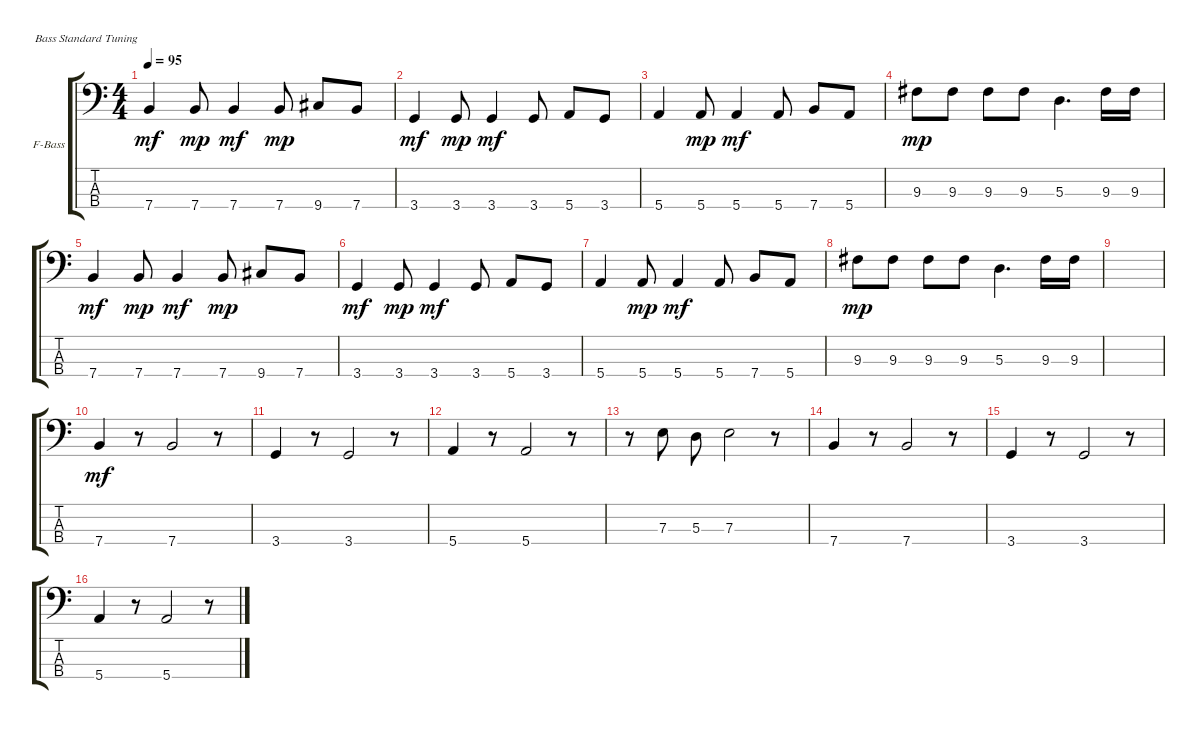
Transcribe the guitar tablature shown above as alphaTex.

\defaultSystemsLayout 4
\bracketExtendMode groupsimilarinstruments
\firstSystemTrackNameOrientation horizontal
\otherSystemsTrackNameOrientation horizontal
\track ("Bass" "F-Bass") {instrument fretlessbass}
\staff {score tabs}
\tuning (G2 D2 A1 E1)
\ts (4 4)
\tempo 95
\clef f4
\scale
0.333333
\ks c
7.4.4{dy mf} 7.4.8{dy mp} 7.4.4{dy mf} 7.4.8{dy mp} 9.4.8 7.4.8 |
\scale
0.333333 3.4.4{dy mf} 3.4.8{dy mp} 3.4.4{dy mf} 3.4.8 5.4.8 3.4.8 |
\scale
0.333333 5.4.4 5.4.8{dy mp} 5.4.4{dy mf} 5.4.8 7.4.8 5.4.8 |
\scale
0.333333 9.3.8{dy mp} 9.3.8 9.3.8 9.3.8 5.3.4{d} 9.3.16 9.3.16 |
\scale
0.333333 7.4.4{dy mf} 7.4.8{dy mp} 7.4.4{dy mf} 7.4.8{dy mp} 9.4.8 7.4.8 |
\scale
0.333333 3.4.4{dy mf} 3.4.8{dy mp} 3.4.4{dy mf} 3.4.8 5.4.8 3.4.8 |
\scale
0.333333 5.4.4 5.4.8{dy mp} 5.4.4{dy mf} 5.4.8 7.4.8 5.4.8 |
\scale
0.333333 9.3.8{dy mp} 9.3.8 9.3.8 9.3.8 5.3.4{d} 9.3.16 9.3.16 |
\scale
0.333333 |
\scale
0.333333 7.4.4{dy mf} r.8 7.4.2 r.8 |
3.4.4 r.8 3.4.2 r.8 |
5.4.4 r.8 5.4.2 r.8 |
r.8 7.3.8 5.3.8 7.3.2 r.8 |
\scale
0.333333 7.4.4 r.8 7.4.2 r.8 |
\scale
0.333333 3.4.4 r.8 3.4.2 r.8 |
\scale
0.333333 5.4.4 r.8 5.4.2 r.8
